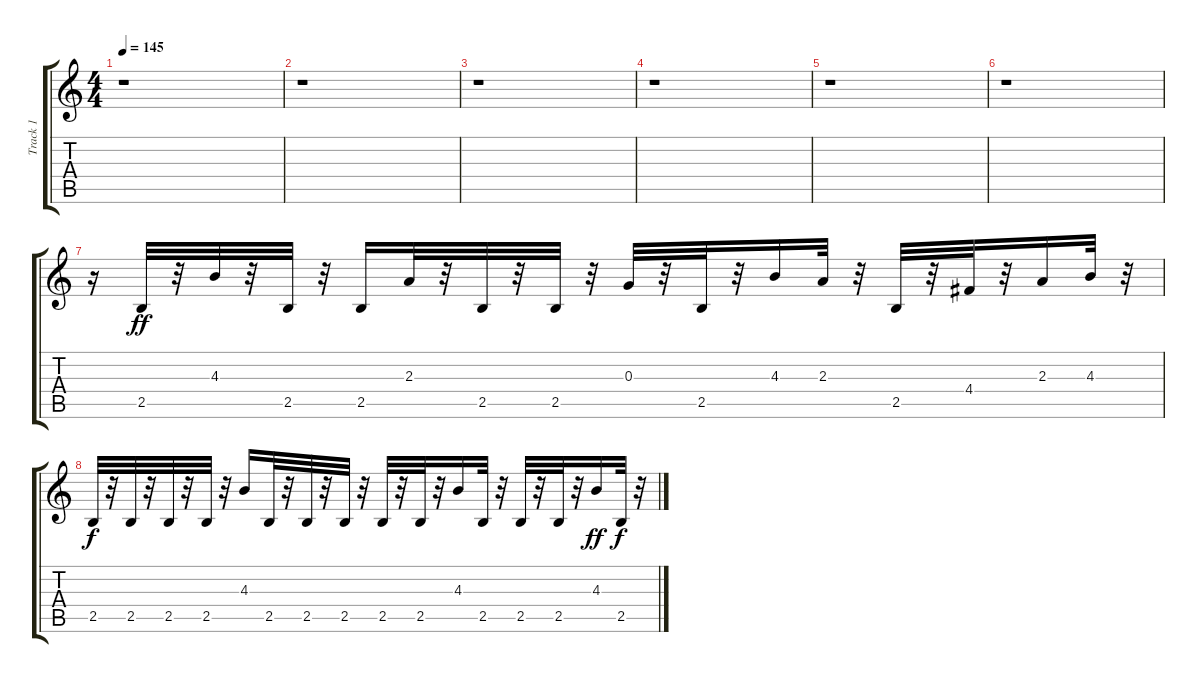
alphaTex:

\track ("Track 1" "Track 1") {instrument distortionguitar}
\staff {score tabs}
\tuning (E4 B3 G3 D3 A2 E2) {hide}
\ts (4 4)
\tempo 145
\clef g2
\ks c
r.1{dy ff} |
r.1 |
r.1 |
r.1 |
r.1 |
r.1 |
r.16 2.5.32 r.32 4.3.32 r.32 2.5.32 r.32 2.5.16 2.3.32 r.32 2.5.32 r.32 2.5.32 r.32 0.3.32 r.32 2.5.32 r.32 4.3.16 2.3.32 r.32 2.5.32 r.32 4.4.32 r.32 2.3.16 4.3.32 r.32 |
2.5.32{dy f} r.32 2.5.32 r.32 2.5.32 r.32 2.5.32 r.32 4.3.16 2.5.32 r.32 2.5.32 r.32 2.5.32 r.32 2.5.32 r.32 2.5.32 r.32 4.3.16 2.5.32 r.32 2.5.32 r.32 2.5.32 r.32 4.3.16{dy ff} 2.5.32{dy f} r.32
